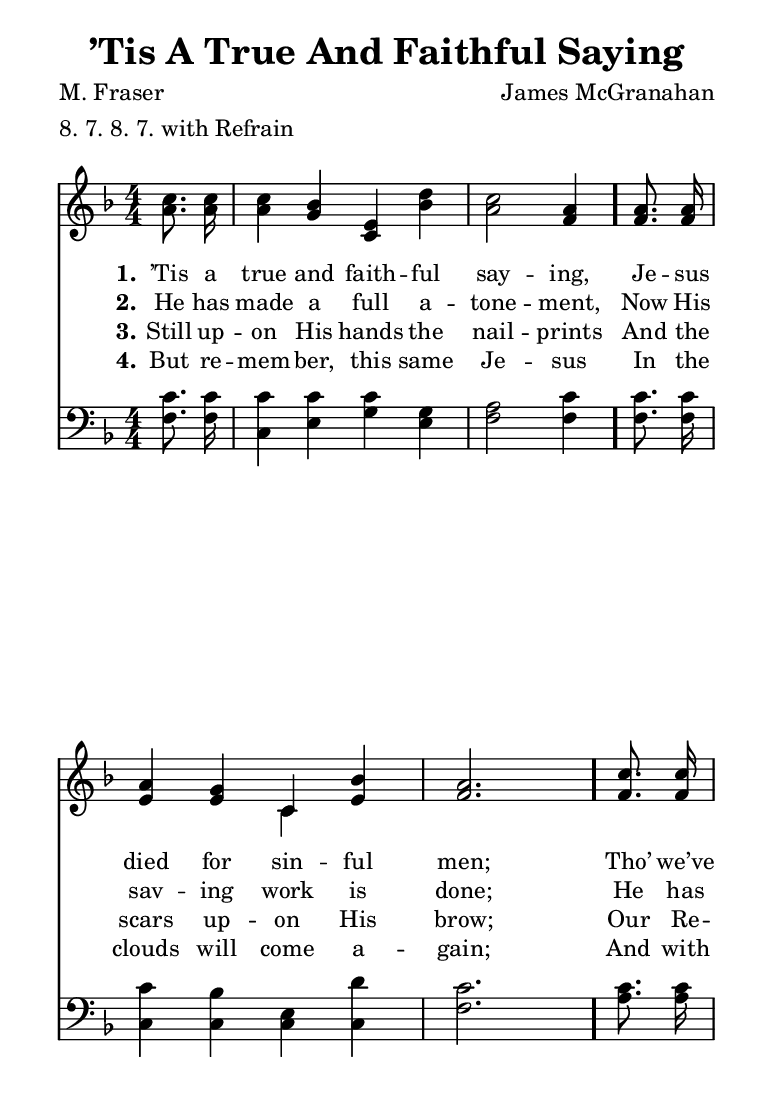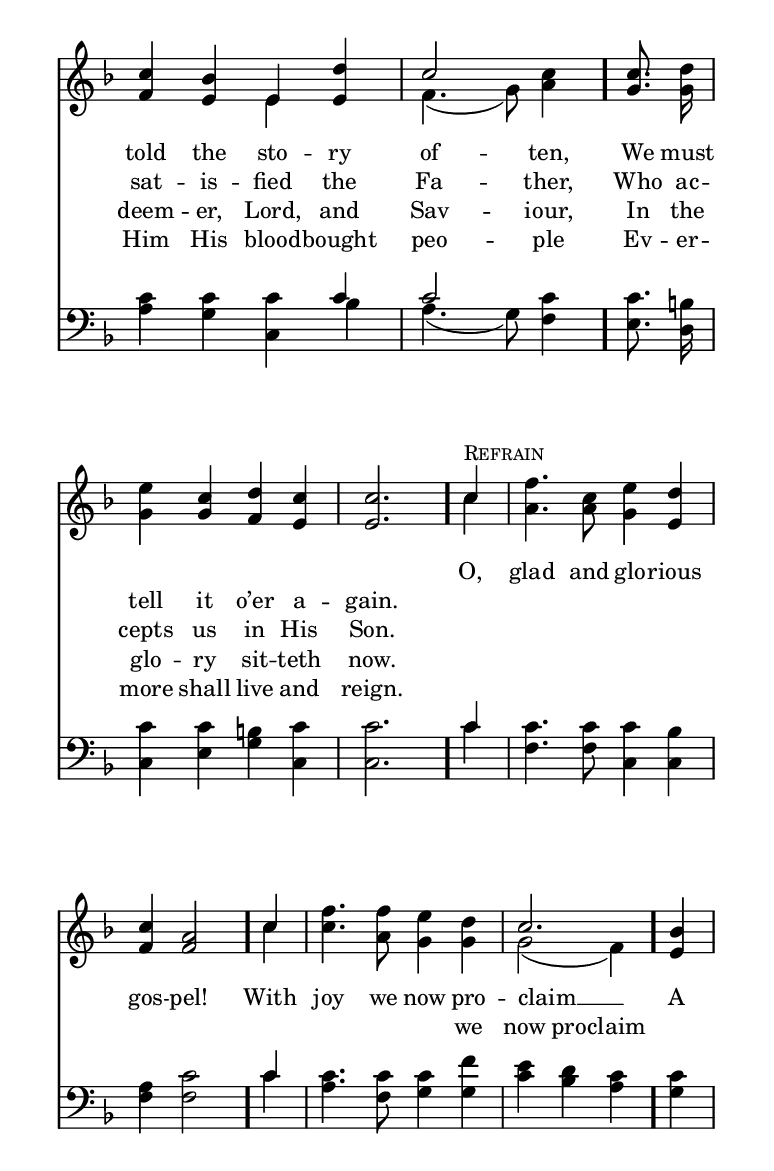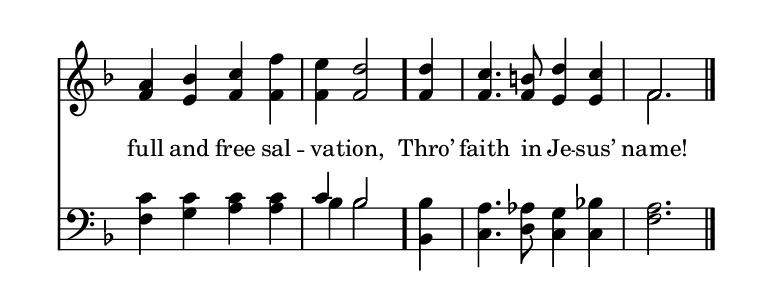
\include "common/global.ily"
\paper {
  \include "common/paper.ily"
  system-count = #(cond (is-eogsized 4) (#t #f))
}

\header{
  hymnnumber = "129"
  title = "’Tis A True And Faithful Saying"
  tunename = ""
  meter = "8. 7. 8. 7. with Refrain"
  poet = "M. Fraser"
  composer = "James McGranahan"
  %copyright = ""
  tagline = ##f
}

% for fermata in MIDI
ta = { \tempo 4=80 }
tb = { \tempo 4=40 }

patternAA = { c8. c16 | c4 c4 c4 c4 | c2 c4 }
patternAB = { c8. c16 | c4 c4 c4 c4 | c2.   }
patternAC = { c8. c16 | c4 c4 c4 c4 | c4.( c8) c4 }

patternBA = { c4 | c4. c8 c4 c4 | c4 c2    }
patternBB = { c4 | c4. c8 c4 c4 | c2.      }
patternBC = { c4 | c4. c8 c4 c4 | c2( c4)  }
patternBD = { c4 | c4. c8 c4 c4 | c4 c4 c4 }

patternCA = { c4 | c4 c4 c4 c4 | c4 c2 }

global = {
  \include "common/overrides.ily"
  \override Staff.TimeSignature.style = #'numbered
  \time 4/4
  \override Score.MetronomeMark.transparent = ##t % hide all fermata changes too
  \ta
  \key f \major
  \partial 4
  \autoBeamOff
}

notesSoprano = {
\global
\relative c'' {

  \changePitch \patternAA { c c | c bes e, d' | c a }
  \changePitch \patternAB { a a | a g c, bes' | a }
  \changePitch \patternAA { c c | c bes e, d' | c c }
  \changePitch \patternAB { c d | e c d c | c } \eogbreak

  << s^\markup { \small \caps "Refrain" }
  \changePitch \patternBA { c | f c e d | c a } >>
  \changePitch \patternBB { c | f f e d | c }
  \changePitch \patternCA { bes | a bes c f | e d }
  \changePitch \patternBB { d | c b d c | f, }

  \bar "|."

}
}

notesAlto = {
\global
\relative e' {

  \changePitch \patternAA { a a | a g c, bes' | a f }
  \changePitch \patternAB { f f | e e c e | f }
  \changePitch \patternAC { f f | f e e e | f g a }
  \changePitch \patternAB { g g | g g f e | e }

  \changePitch \patternBA { c' | a a g e | f f }
  \changePitch \patternBC { c' | c a g g | g f }
  \changePitch \patternCA { e | f e f f | f f }
  \changePitch \patternBB { f | f f e e | f }

}
}

notesTenor = {
\global
\relative a {

  \changePitch \patternAA { c c | c c c g | a c }
  \changePitch \patternAB { c c | c bes e, d' | c }
  \changePitch \patternAA { c c | c c c c | c c }
  \changePitch \patternAB { c b | c c b c | c }

  \changePitch \patternBA { c | c c c bes | a c }
  \changePitch \patternBD { c | c c c f | e d c }
  \changePitch \patternCA { c | c c c c | c bes }
  \changePitch \patternBB { bes a aes g bes! | a }

}
}

notesBass = {
\global
\relative f {

  \changePitch \patternAA { f f | c e g e | f f }
  \changePitch \patternAB { f f | c c c c | f }
  \changePitch \patternAC { a a | a g c, bes' | a g f }
  \changePitch \patternAB { e d | c e g c, | c }

  \changePitch \patternBA { c' | f, f c c | f f }
  \changePitch \patternBD { c' a f g g | c bes a }
  \changePitch \patternCA { g | f g a a | bes bes }
  \changePitch \patternBB { bes, | c d c c | f }

}
}

Refrain = \lyricmode {

\break
{ { \repeat unfold 30 { \skip 4 } } }
O, glad and glo -- rious gos -- pel! \bar "."
With joy we now pro -- claim __ \bar "."
A full and free sal -- va -- tion, \bar "."
Thro’ faith in Je -- sus’ name! \bar "."

}

wordsA = \lyricmode {
\set stanza = "1."

’Tis a true and faith -- ful say -- ing, \bar "."
Je -- sus died for sin -- ful men; \bar "."
Tho’ we’ve told the sto -- ry of -- ten, \bar "."
We must tell it o’er a -- gain. \bar "."

}

wordsB = \lyricmode {
\set stanza = "2."

He has made a full a -- tone -- ment,
Now His sav -- ing work is done;
He has sat -- is -- fied the Fa -- ther,
Who ac -- cepts us in His Son.

}

wordsC = \lyricmode {
\set stanza = "3."

Still up -- on His hands the nail -- prints
And the scars up -- on His brow;
Our Re -- deem -- er, Lord, and Sav -- iour,
In the glo -- ry sit -- teth now.

}

wordsD = \lyricmode {
\set stanza = "4."

But re -- mem -- ber, this same Je -- sus
In the clouds will come a -- gain;
And with Him His blood -- bought peo -- ple
Ev -- er -- more shall live and reign.

}

underWords = \lyricmode {

{ \repeat unfold 41 { \skip 4 } }
we now pro -- claim

}

\score {
  \context ChoirStaff <<
    \context Staff = upper <<
      \set Staff.autoBeaming = ##f
      \set ChoirStaff.systemStartDelimiter = #'SystemStartBar
      \set ChoirStaff.printPartCombineTexts = ##f
      \partcombine #'(2 . 9) \notesSoprano \notesAlto
      \context NullVoice = sopranos { \voiceOne << \notesSoprano >> }
      \context NullVoice = altos { \voiceTwo << \notesAlto >> }
      \context Lyrics = one   \lyricsto sopranos \wordsA
      \context Lyrics = two   \lyricsto sopranos \wordsB
      \context Lyrics = three \lyricsto sopranos \wordsC
      \context Lyrics = four  \lyricsto sopranos \wordsD
    >>
    \new Lyrics \with { alignBelowContext = upper } \lyricsto altos \Refrain
    \context Staff = men <<
      \set Staff.autoBeaming = ##f
      \clef bass
      \set ChoirStaff.printPartCombineTexts = ##f
      \partcombine #'(2 . 9) \notesTenor \notesBass
      \context NullVoice = tenors { \voiceOne << \notesTenor >> }
      \context NullVoice = basses { \voiceTwo << \notesBass >> }
    >>
    \context Lyrics = three \lyricsto tenors \underWords
  >>
  \layout {
    \include "common/layout.ily"
  }
  \midi{
    \include "common/midi.ily"
  }
}

\version "2.19.49"  % necessary for upgrading to future LilyPond versions.

% vi:set et ts=2 sw=2 ai nocindent syntax=lilypond:
